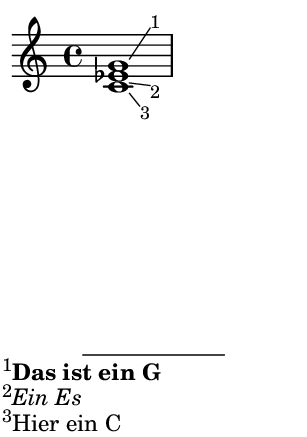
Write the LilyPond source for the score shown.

%% Generated by lilypond-book
%% Options: [exampleindent=10.16\mm,indent=0\mm,line-width=160\mm,papersize="a8",quote,ragged-right]
\include "lilypond-book-preamble.ly"


% ****************************************************************
% Start cut-&-pastable-section
% ****************************************************************

#(ly:set-option 'eps-box-padding 3.000000)



\paper {
  #(set-paper-size "a8")
  indent = 0\mm
  line-width = 160\mm
  % offset the left padding, also add 1mm as lilypond creates cropped
  % images with a little space on the right
  line-width = #(- line-width (* mm  3.000000) (* mm 1))
  line-width = 160\mm - 2.0 * 10.16\mm
  % offset the left padding, also add 1mm as lilypond creates cropped
  % images with a little space on the right
  line-width = #(- line-width (* mm  3.000000) (* mm 1))
  ragged-right = ##t
}

\layout {
  
}




% ****************************************************************
% ly snippet:
% ****************************************************************
\sourcefileline 1298
\book {
  \header { tagline = ##f }
  \relative c' {
    <
    \footnote #'(1 . -1.25) "Hier ein C" c
    \footnote #'(2 . -0.25) \markup { \italic "Ein Es" } es
    \footnote #'(2 . 3) \markup { \bold "Das ist ein G" } g
    >1
  }
}



% ****************************************************************
% end ly snippet
% ****************************************************************
